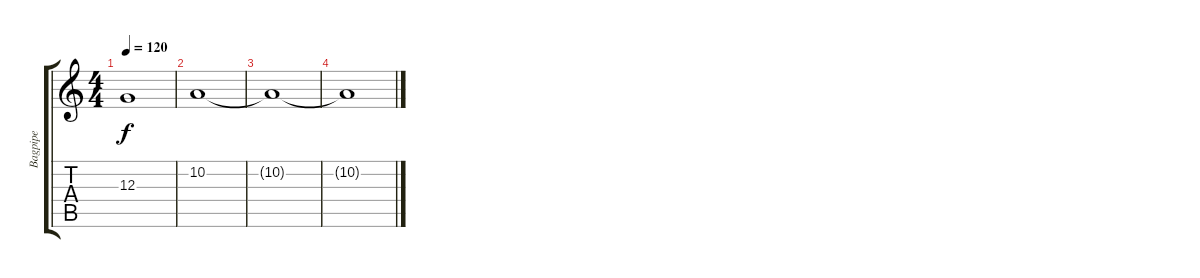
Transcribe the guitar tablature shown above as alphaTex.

\track ("Bagpipe" "Bagpipe") {instrument bagpipe}
\staff {score tabs}
\tuning (E4 B3 G3 D3 A2 E2) {hide}
\ts (4 4)
\tempo 120
\clef g2
\ks c
12.3.1{dy f} |
10.2.1{volume 0} |
10.2{t}.1 |
10.2{t}.1
